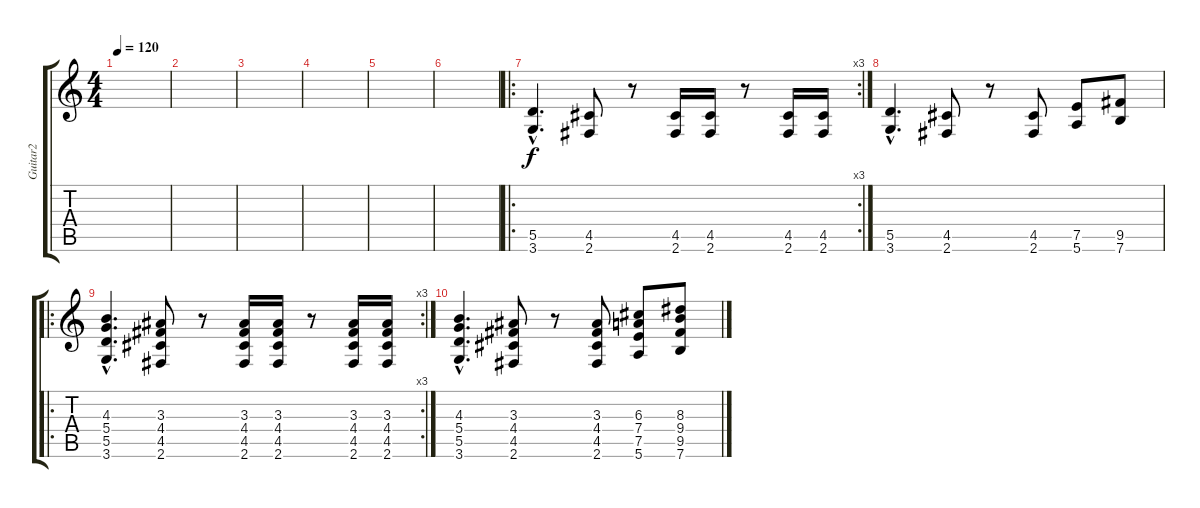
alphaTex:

\track ("Guitar2" "Guitar2") {instrument distortionguitar}
\staff {score tabs}
\tuning (E4 B3 G3 D3 A2 E2) {hide}
\ts (4 4)
\tempo 120
\clef g2
\ks c
|
|
|
|
|
|
\ro
\rc 3
(5.5{hac} 3.6{hac}).4{d dy f} (4.5 2.6).8 r.8 (4.5 2.6).16 (4.5 2.6).16 r.8 (4.5 2.6).16 (4.5 2.6).16 |
(5.5{hac} 3.6{hac}).4{d} (4.5 2.6).8 r.8 (4.5 2.6).8 (7.5 5.6).8 (9.5 7.6).8 |
\ro
\rc 3
(4.3{hac} 5.4{hac} 5.5{hac} 3.6{hac}).4{d} (3.3 4.4 4.5 2.6).8 r.8 (3.3 4.4 4.5 2.6).16 (3.3 4.4 4.5 2.6).16 r.8 (3.3 4.4 4.5 2.6).16 (3.3 4.4 4.5 2.6).16 |
(4.3{hac} 5.4{hac} 5.5{hac} 3.6{hac}).4{d} (3.3 4.4 4.5 2.6).8 r.8 (3.3 4.4 4.5 2.6).8 (6.3 7.4 7.5 5.6).8 (8.3 9.4 9.5 7.6).8
